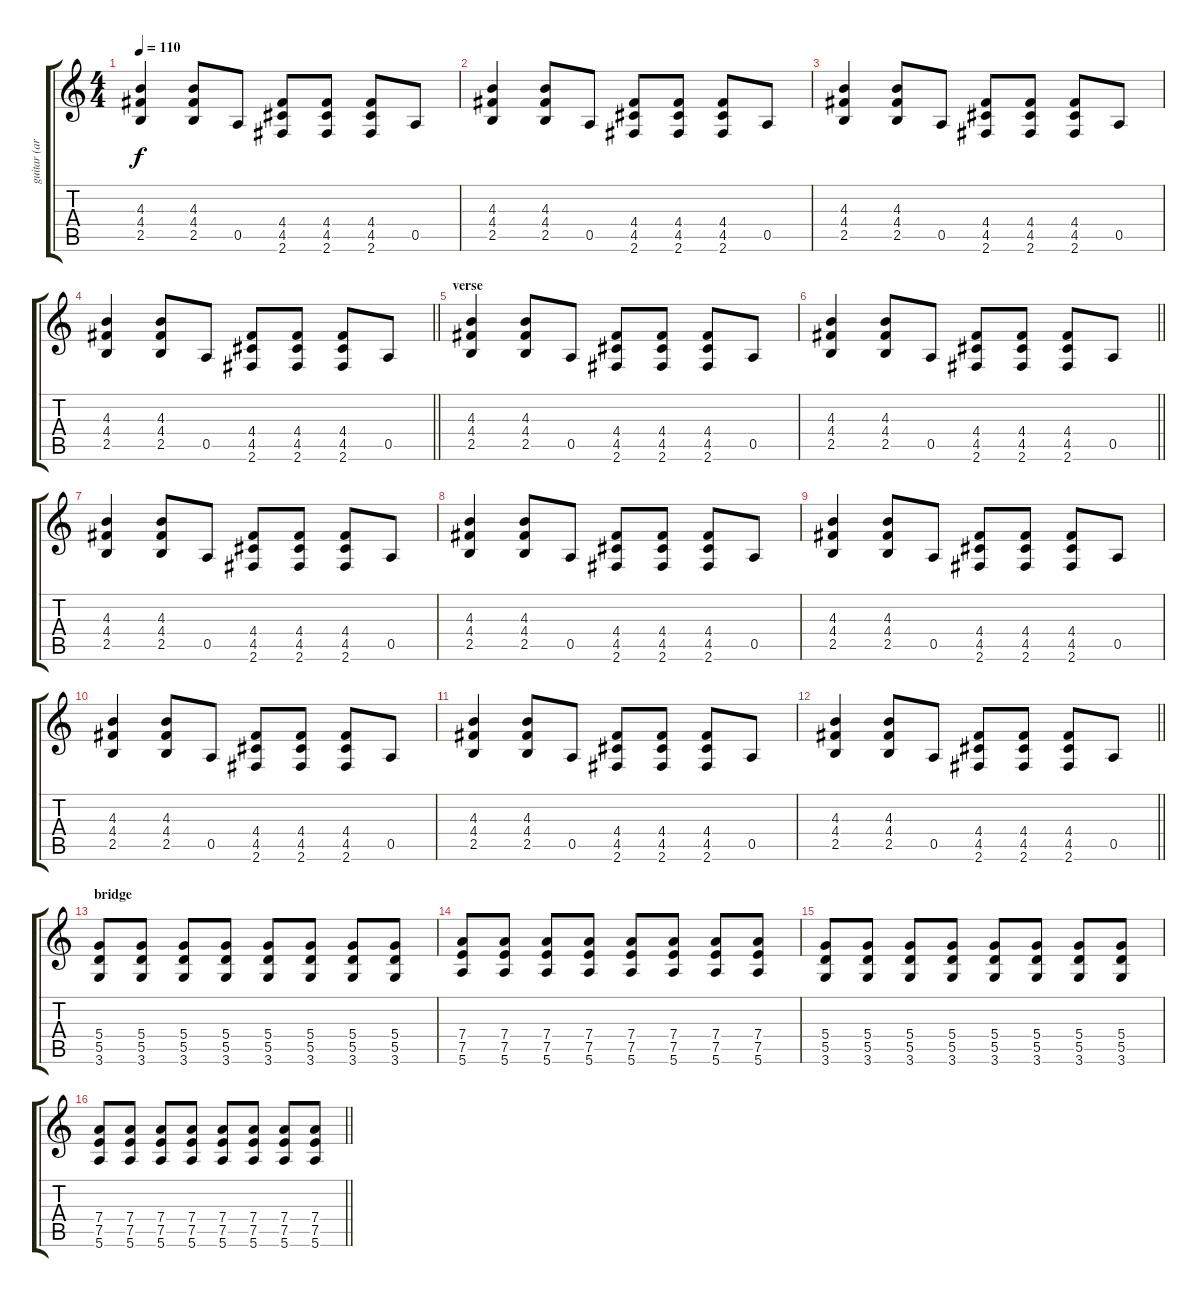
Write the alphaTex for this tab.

\track ("guitar (ariel)" "guitar (ar") {instrument acousticguitarsteel}
\staff {score tabs}
\tuning (E4 B3 G3 D3 A2 E2) {hide}
\ts (4 4)
\tempo 110
\clef g2
\ks c
(4.3 4.4 2.5).4{dy f} (4.3 4.4 2.5).8 0.5.8 (4.4 4.5 2.6).8 (4.4 4.5 2.6).8 (4.4 4.5 2.6).8 0.5.8 |
(4.3 4.4 2.5).4 (4.3 4.4 2.5).8 0.5.8 (4.4 4.5 2.6).8 (4.4 4.5 2.6).8 (4.4 4.5 2.6).8 0.5.8 |
(4.3 4.4 2.5).4 (4.3 4.4 2.5).8 0.5.8 (4.4 4.5 2.6).8 (4.4 4.5 2.6).8 (4.4 4.5 2.6).8 0.5.8 |
\barLineRight lightlight
(4.3 4.4 2.5).4 (4.3 4.4 2.5).8 0.5.8 (4.4 4.5 2.6).8 (4.4 4.5 2.6).8 (4.4 4.5 2.6).8 0.5.8 |
\section ("" "verse")
(4.3 4.4 2.5).4 (4.3 4.4 2.5).8 0.5.8 (4.4 4.5 2.6).8 (4.4 4.5 2.6).8 (4.4 4.5 2.6).8 0.5.8 |
\barLineRight lightlight
(4.3 4.4 2.5).4 (4.3 4.4 2.5).8 0.5.8 (4.4 4.5 2.6).8 (4.4 4.5 2.6).8 (4.4 4.5 2.6).8 0.5.8 |
(4.3 4.4 2.5).4 (4.3 4.4 2.5).8 0.5.8 (4.4 4.5 2.6).8 (4.4 4.5 2.6).8 (4.4 4.5 2.6).8 0.5.8 |
(4.3 4.4 2.5).4 (4.3 4.4 2.5).8 0.5.8 (4.4 4.5 2.6).8 (4.4 4.5 2.6).8 (4.4 4.5 2.6).8 0.5.8 |
(4.3 4.4 2.5).4 (4.3 4.4 2.5).8 0.5.8 (4.4 4.5 2.6).8 (4.4 4.5 2.6).8 (4.4 4.5 2.6).8 0.5.8 |
(4.3 4.4 2.5).4 (4.3 4.4 2.5).8 0.5.8 (4.4 4.5 2.6).8 (4.4 4.5 2.6).8 (4.4 4.5 2.6).8 0.5.8 |
(4.3 4.4 2.5).4 (4.3 4.4 2.5).8 0.5.8 (4.4 4.5 2.6).8 (4.4 4.5 2.6).8 (4.4 4.5 2.6).8 0.5.8 |
\barLineRight lightlight
(4.3 4.4 2.5).4 (4.3 4.4 2.5).8 0.5.8 (4.4 4.5 2.6).8 (4.4 4.5 2.6).8 (4.4 4.5 2.6).8 0.5.8 |
\section ("" "bridge")
(5.4 5.5 3.6).8 (5.4 5.5 3.6).8 (5.4 5.5 3.6).8 (5.4 5.5 3.6).8 (5.4 5.5 3.6).8 (5.4 5.5 3.6).8 (5.4 5.5 3.6).8 (5.4 5.5 3.6).8 |
(7.4 7.5 5.6).8 (7.4 7.5 5.6).8 (7.4 7.5 5.6).8 (7.4 7.5 5.6).8 (7.4 7.5 5.6).8 (7.4 7.5 5.6).8 (7.4 7.5 5.6).8 (7.4 7.5 5.6).8 |
(5.4 5.5 3.6).8 (5.4 5.5 3.6).8 (5.4 5.5 3.6).8 (5.4 5.5 3.6).8 (5.4 5.5 3.6).8 (5.4 5.5 3.6).8 (5.4 5.5 3.6).8 (5.4 5.5 3.6).8 |
\barLineRight lightlight
(7.4 7.5 5.6).8 (7.4 7.5 5.6).8 (7.4 7.5 5.6).8 (7.4 7.5 5.6).8 (7.4 7.5 5.6).8 (7.4 7.5 5.6).8 (7.4 7.5 5.6).8 (7.4 7.5 5.6).8
